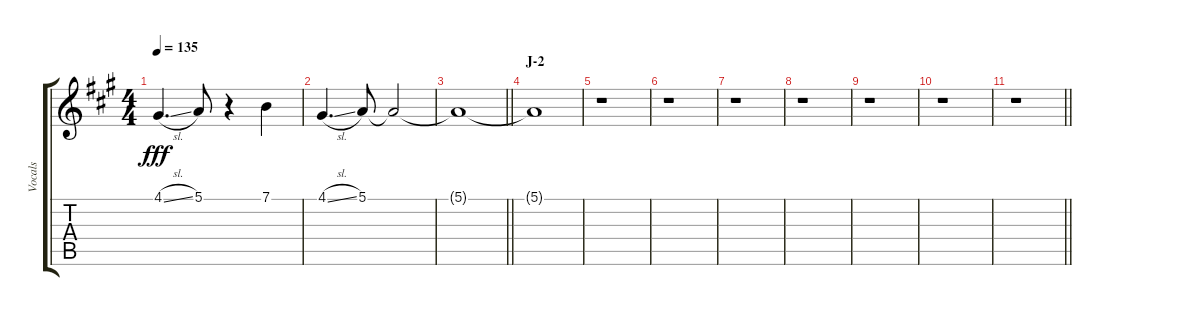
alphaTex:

\track ("Vocals" "Vocals") {instrument voiceoohs}
\staff {score tabs}
\tuning (E4 B3 G3 D3 A2 E2) {hide}
\ts (4 4)
\tempo 135
\clef g2
\ks a
4.1{sl}.4{d dy fff} 5.1.8 r.4 7.1.4 |
4.1{sl}.4{d} 5.1.8 5.1{t}.2 |
\barLineRight lightlight
5.1{t}.1 |
\section ("" "J-2")
5.1{t}.1 |
r.1 |
r.1 |
r.1 |
r.1{volume 0} |
r.1 |
r.1 |
\barLineRight lightlight
r.1
